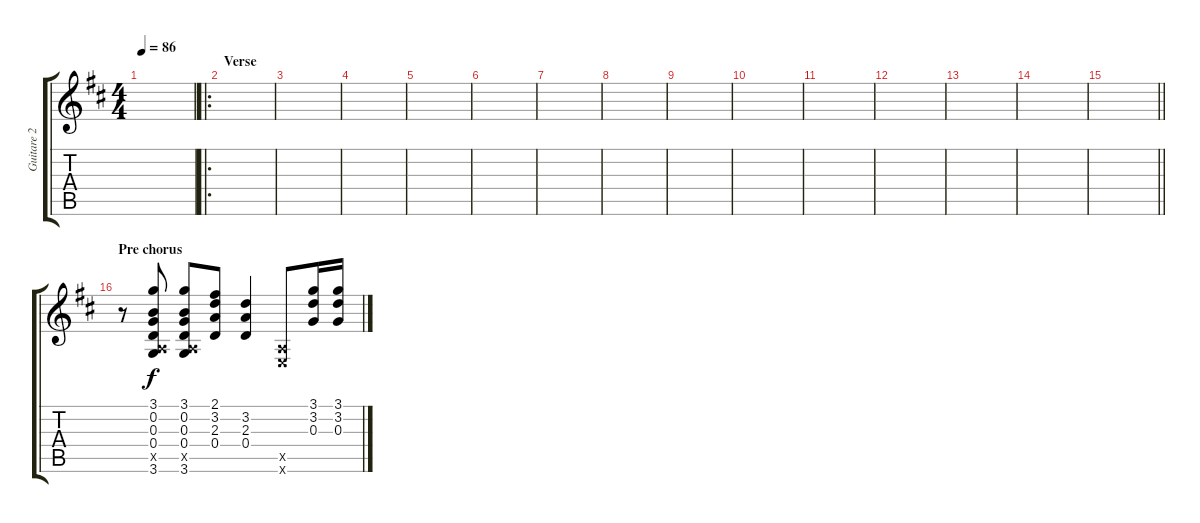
\track ("Guitare 2 / Overdrive" "Guitare 2 ") {instrument overdrivenguitar}
\staff {score tabs}
\tuning (E4 B3 G3 D3 A2 E2) {hide}
\ts (4 4)
\tempo 86
\clef g2
\ks d
|
\ro
\section ("" "Verse")
|
|
|
|
|
|
|
|
|
|
|
|
|
\barLineRight lightlight
|
\section ("" "Pre chorus")
r.8 (3.1 0.2 0.3 0.4 0.5{x} 3.6).8 (3.1 0.2 0.3 0.4 0.5{x} 3.6).8 (2.1 3.2 2.3 0.4).8 (3.2 2.3 0.4).4 (0.5{x} 0.6{x}).8 (3.1 3.2 0.3).16 (3.1 3.2 0.3).16
